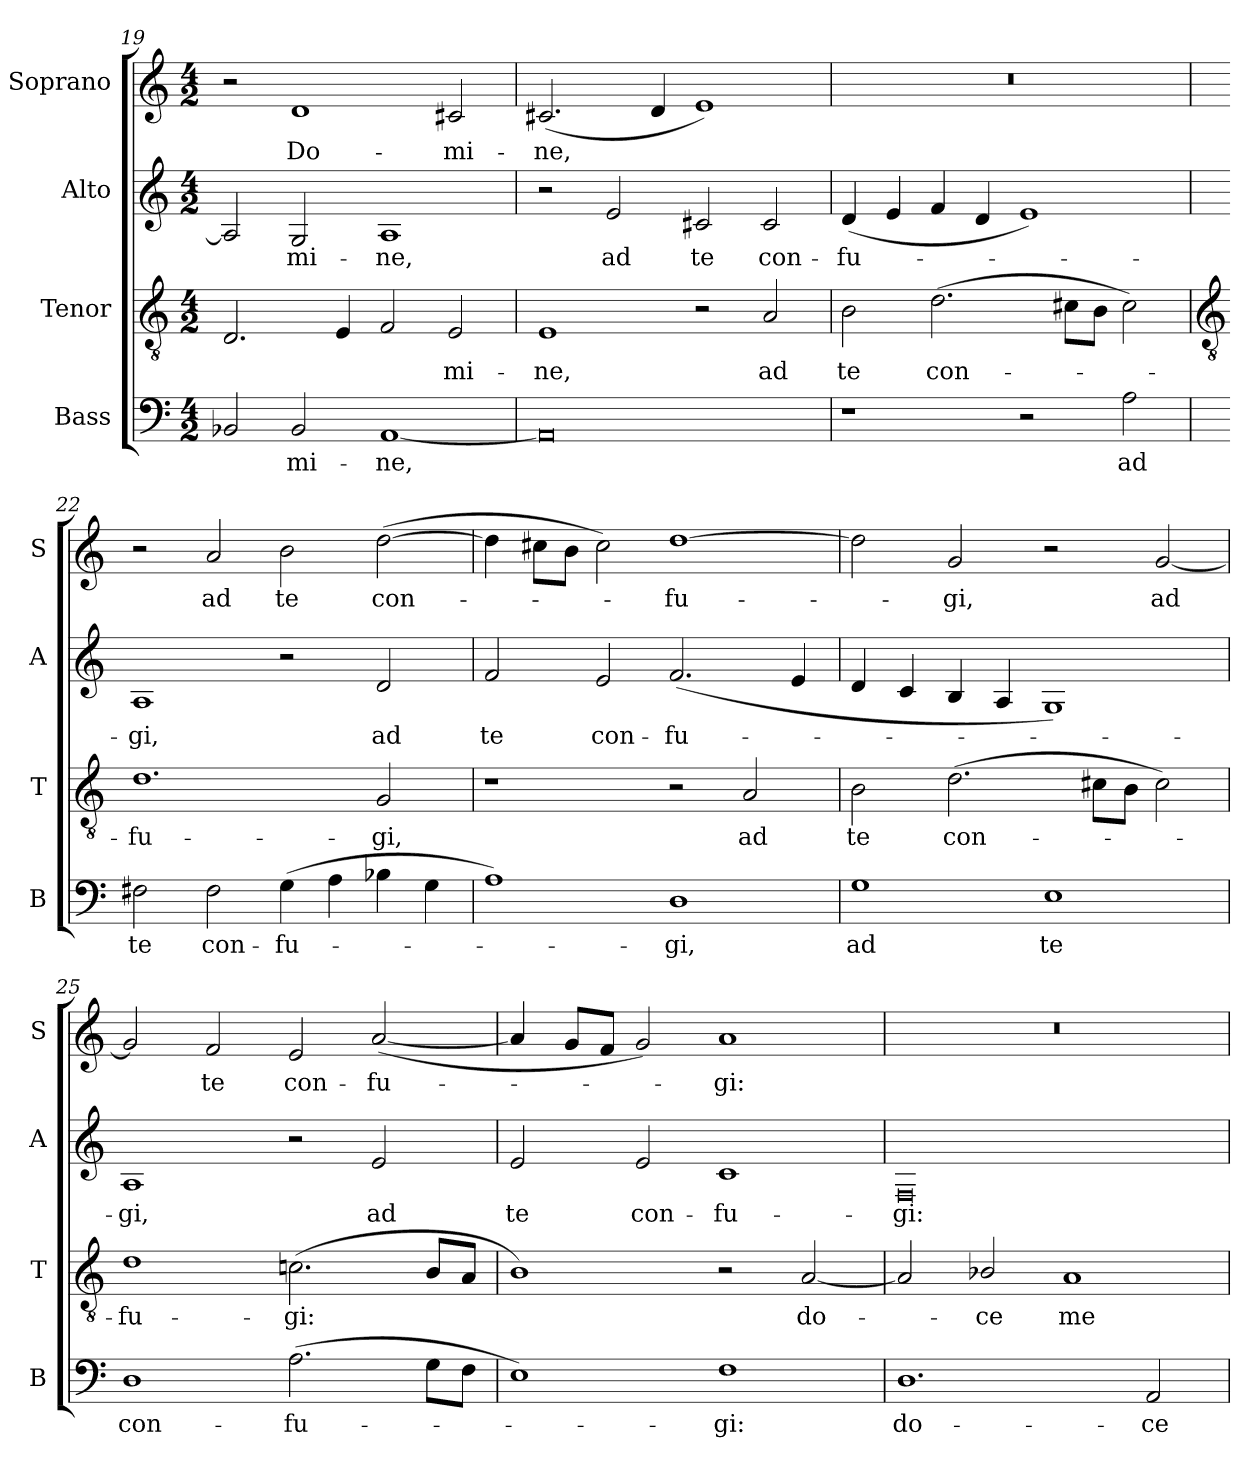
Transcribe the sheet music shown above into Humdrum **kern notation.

**kern	**text	**kern	**text	**kern	**text	**kern	**text
*part4	*part4	*part3	*part3	*part2	*part2	*part1	*part1
*staff4	*staff4	*staff3	*staff3	*staff2	*staff2	*staff1	*staff1
*I"Bass	*	*I"Tenor	*	*I"Alto	*	*I"Soprano	*
*I'B	*	*I'T	*	*I'A	*	*I'S	*
*clefF4	*	*clefGv2	*	*clefG2	*	*clefG2	*
*k[]	*	*k[]	*	*k[]	*	*k[]	*
*C:	*	*C:	*	*C:	*	*C:	*
*M4/2	*	*M4/2	*	*M4/2	*	*M4/2	*
=19	=19	=19	=19	=19	=19	=19	=19
2BB-X	.	2.D	.	2A]	.	2r	.
!	!LO:LY:b	!	!	!	!LO:LY:b	!	!LO:LY:b
2BB-	mi-	.	.	2G	mi-	1d	Do-
.	.	4E	.	.	.	.	.
!	!LO:LY:b	!	!	!	!LO:LY:b	!	!
[1AA	-ne,	2F	.	1A	-ne,	.	.
!	!	!	!LO:LY:b	!	!	!	!LO:LY:b
.	.	2E	mi-	.	.	2c#X	-mi-
=20	=20	=20	=20	=20	=20	=20	=20
!	!	!	!LO:LY:b	!	!	!	!LO:LY:b
0AA]	.	1E	-ne,	2r	.	(<2.c#X	-ne,
!	!	!	!	!	!LO:LY:b	!	!
.	.	.	.	2e	ad	.	.
.	.	.	.	.	.	4d	.
!	!	!	!	!	!LO:LY:b	!	!
.	.	2r	.	2c#X	te	1e)	.
!	!	!	!LO:LY:b	!	!LO:LY:b	!	!
.	.	2A	ad	2c#	con-	.	.
=21	=21	=21	=21	=21	=21	=21	=21
!	!	!	!LO:LY:b	!	!LO:LY:b	!	!
1r	.	2B	te	(<4d	-fu-	0r	.
.	.	.	.	4e	.	.	.
!	!	!	!LO:LY:b	!	!	!	!
.	.	(>2.d	con-	4f	.	.	.
.	.	.	.	4d	.	.	.
2r	.	.	.	1e)	.	.	.
.	.	8c#XL	.	.	.	.	.
.	.	8BJ	.	.	.	.	.
!	!LO:LY:b	!	!	!	!	!	!
2A	ad	2c#)	.	.	.	.	.
!!LO:LB:g=z
=22	=22	=22	=22	=22	=22	=22	=22
*	*	*clefGv2	*	*	*	*	*
!	!LO:LY:b	!	!LO:LY:b	!	!LO:LY:b	!	!
2F#X	te	1.d	fu-	1A	gi,	2r	.
!	!LO:LY:b	!	!	!	!	!	!LO:LY:b
2F#	con-	.	.	.	.	2a	ad
!	!LO:LY:b	!	!	!	!	!	!LO:LY:b
(>4G	-fu-	.	.	2r	.	2b	te
4A	.	.	.	.	.	.	.
!	!	!	!LO:LY:b	!	!LO:LY:b	!	!LO:LY:b
4B-X	.	2G	-gi,	2d	ad	(>[2dd	con-
4G	.	.	.	.	.	.	.
=23	=23	=23	=23	=23	=23	=23	=23
!	!	!	!	!	!LO:LY:b	!	!
1A)	.	1r	.	2f	te	4dd]	.
.	.	.	.	.	.	8cc#XL	.
.	.	.	.	.	.	8bJ	.
!	!	!	!	!	!LO:LY:b	!	!
.	.	.	.	2e	con-	2cc#)	.
!	!LO:LY:b	!	!	!	!LO:LY:b	!	!LO:LY:b
1D	gi,	2r	.	(<2.f	-fu-	[1dd	fu-
!	!	!	!LO:LY:b	!	!	!	!
.	.	2A	ad	.	.	.	.
.	.	.	.	4e	.	.	.
=24	=24	=24	=24	=24	=24	=24	=24
!	!LO:LY:b	!	!LO:LY:b	!	!	!	!
1G	ad	2B	te	4d	.	2dd]	.
.	.	.	.	4c	.	.	.
!	!	!	!LO:LY:b	!	!	!	!LO:LY:b
.	.	(>2.d	con-	4B	.	2g	gi,
.	.	.	.	4A	.	.	.
!	!LO:LY:b	!	!	!	!	!	!
1E	te	.	.	1G)	.	2r	.
.	.	8c#XL	.	.	.	.	.
.	.	8BJ	.	.	.	.	.
!	!	!	!	!	!	!	!LO:LY:b
.	.	2c#)	.	.	.	[2g	ad
=25	=25	=25	=25	=25	=25	=25	=25
!	!LO:LY:b	!	!LO:LY:b	!	!LO:LY:b	!	!
1D	con-	1d	fu-	1A	gi,	2g]	.
!	!	!	!	!	!	!	!LO:LY:b
.	.	.	.	.	.	2f	te
!	!LO:LY:b	!	!LO:LY:b	!	!	!	!LO:LY:b
(>2.A	-fu-	(<2.cn	-gi:	2r	.	2e	con-
!	!	!	!	!	!LO:LY:b	!	!LO:LY:b
.	.	.	.	2e	ad	(<[2a	-fu-
8GL	.	8BL	.	.	.	.	.
8FJ	.	8AJ	.	.	.	.	.
=26	=26	=26	=26	=26	=26	=26	=26
!	!	!	!	!	!LO:LY:b	!	!
1E)	.	1B/)	.	2e	te	4a]	.
.	.	.	.	.	.	8gL	.
.	.	.	.	.	.	8fJ	.
!	!	!	!	!	!LO:LY:b	!	!
.	.	.	.	2e	con-	2g)	.
!	!LO:LY:b	!	!	!	!LO:LY:b	!	!LO:LY:b
1F	gi:	2r	.	1c	-fu-	1a	gi:
!	!	!	!LO:LY:b	!	!	!	!
.	.	[2A	do-	.	.	.	.
=27	=27	=27	=27	=27	=27	=27	=27
!	!LO:LY:b	!	!	!	!LO:LY:b	!	!
1.D	do-	2A]	.	0F	-gi:	0r	.
!	!	!	!LO:LY:b	!	!	!	!
.	.	2B-X/	ce	.	.	.	.
!	!	!	!LO:LY:b	!	!	!	!
.	.	1A	me	.	.	.	.
!	!LO:LY:b	!	!	!	!	!	!
2AA	-ce	.	.	.	.	.	.
=	=	=	=	=	=	=	=
*-	*-	*-	*-	*-	*-	*-	*-
